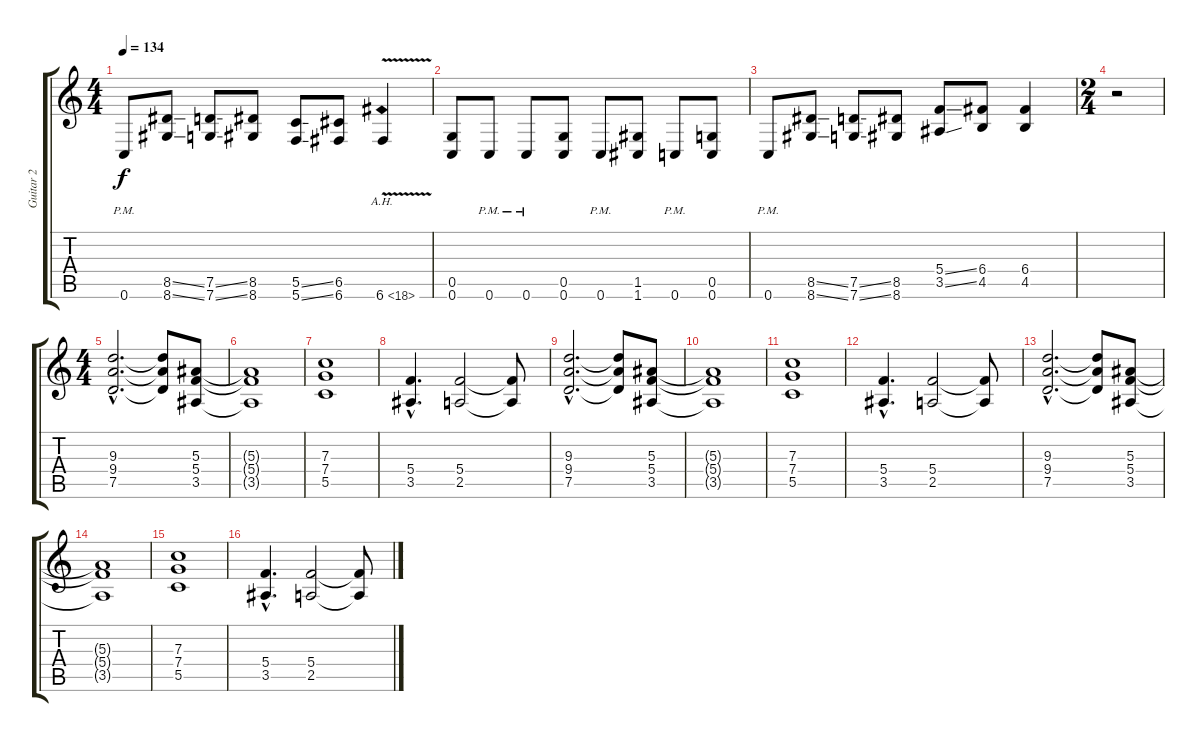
\track ("Guitar 2" "Guitar 2") {instrument distortionguitar}
\staff {score tabs}
\tuning (D4 A3 F3 C3 G2 C2) {hide}
\ts (4 4)
\tempo 134
\clef g2
\ks c
0.6{pm}.8{dy f} (8.5{ss} 8.6{ss}).8 (7.5{ss} 7.6{ss}).8 (8.5 8.6).8 (5.5{ss} 5.6{ss}).8 (6.5 6.6).8 6.6{ah 12 v}.4 |
(0.5 0.6).8 0.6{pm}.8 0.6{pm}.8 (0.5 0.6).8 0.6{pm}.8 (1.5 1.6).8 0.6{pm}.8 (0.5 0.6).8 |
0.6{pm}.8 (8.5{ss} 8.6{ss}).8 (7.5{ss} 7.6{ss}).8 (8.5 8.6).8 (5.4{ss} 3.5{ss}).8 (6.4 4.5).8 (6.4 4.5).4 |
\ts (2 4)
r.2 |
\ts (4 4)
(9.3{hac} 9.4{hac} 7.5{hac}).2{d} (9.3{t} 9.4{t} 7.5{t}).8 (5.3 5.4 3.5).8 |
(5.3{t} 5.4{t} 3.5{t}).1 |
(7.3 7.4 5.5).1 |
(5.4{hac} 3.5{hac}).4{d} (5.4 2.5).2 (5.4{t} 2.5{t}).8 |
(9.3{hac} 9.4{hac} 7.5{hac}).2{d} (9.3{t} 9.4{t} 7.5{t}).8 (5.3 5.4 3.5).8 |
(5.3{t} 5.4{t} 3.5{t}).1 |
(7.3 7.4 5.5).1 |
(5.4{hac} 3.5{hac}).4{d} (5.4 2.5).2 (5.4{t} 2.5{t}).8 |
(9.3{hac} 9.4{hac} 7.5{hac}).2{d} (9.3{t} 9.4{t} 7.5{t}).8 (5.3 5.4 3.5).8 |
(5.3{t} 5.4{t} 3.5{t}).1 |
(7.3 7.4 5.5).1 |
(5.4{hac} 3.5{hac}).4{d} (5.4 2.5).2 (5.4{t} 2.5{t}).8
